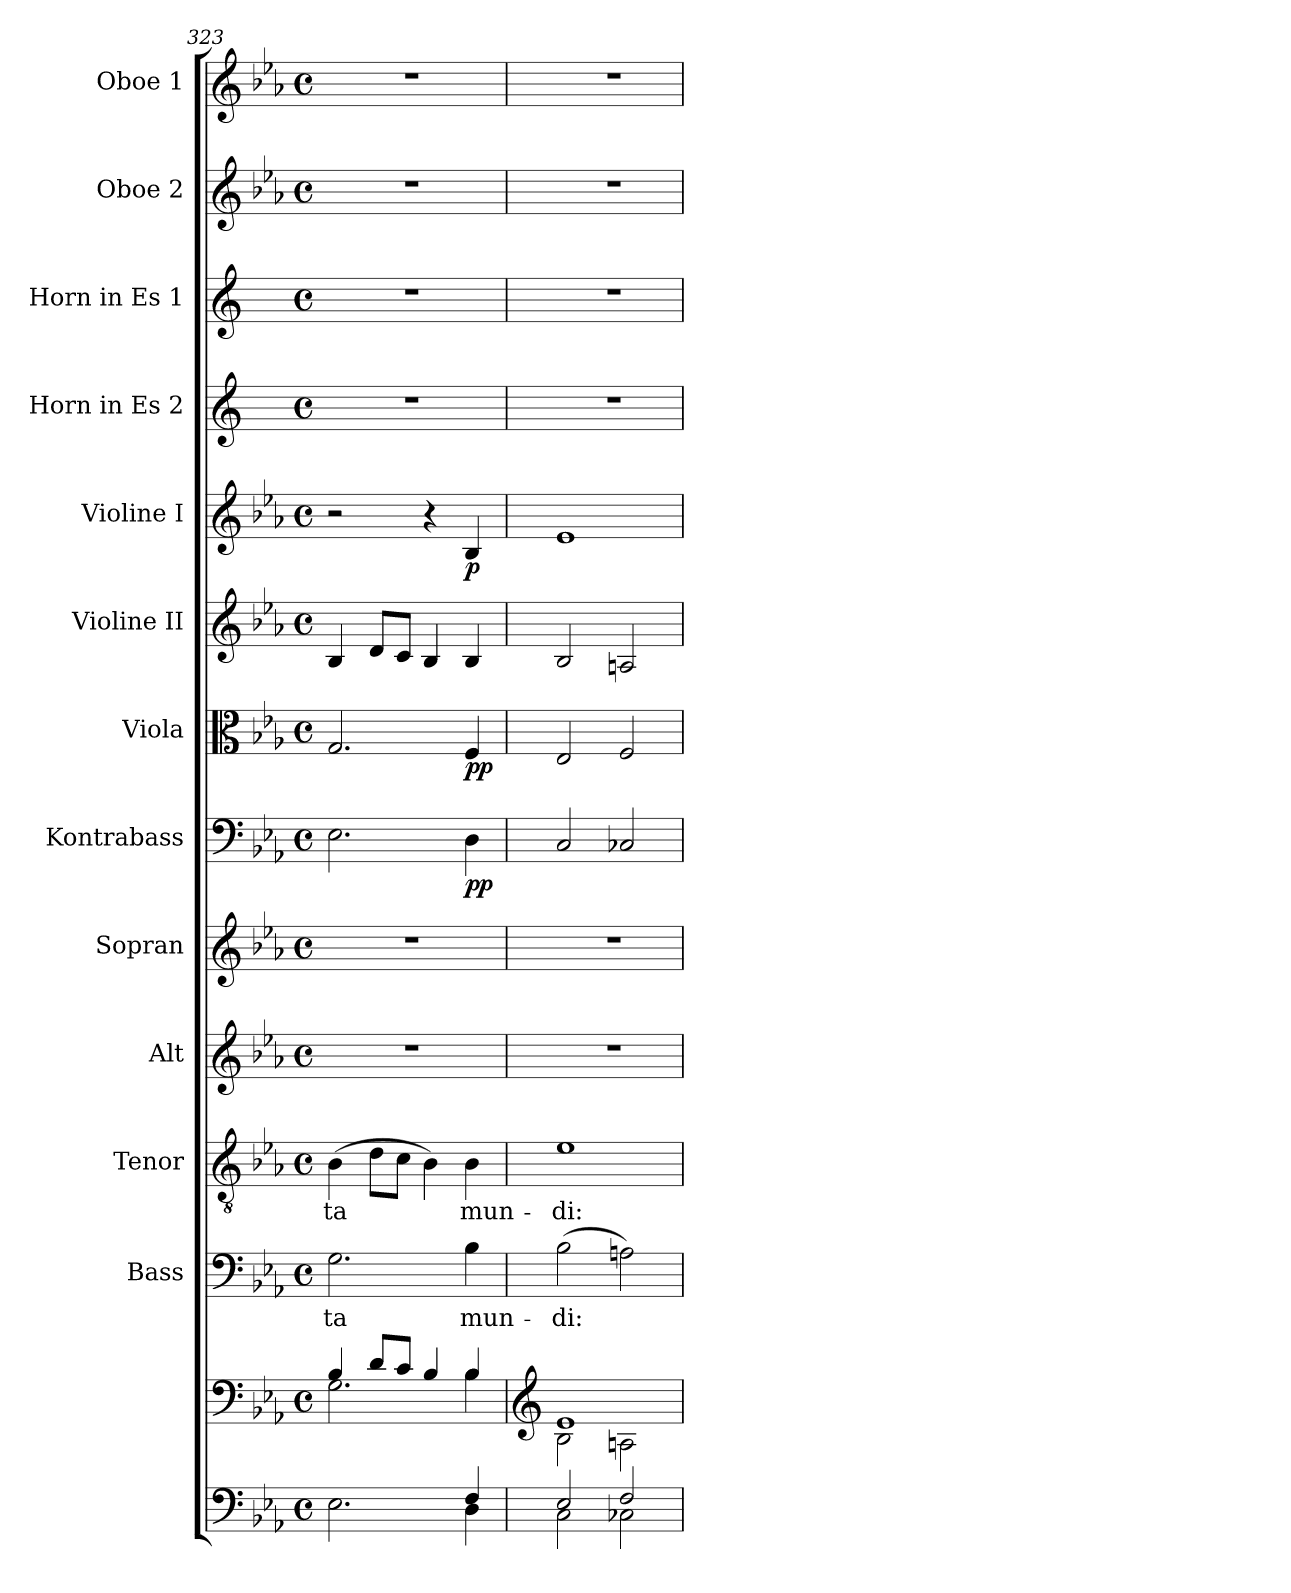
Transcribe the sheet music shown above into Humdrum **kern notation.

**kern	**kern	**kern	**text	**kern	**text	**kern	**kern	**kern	**dynam	**kern	**dynam	**kern	**kern	**dynam	**kern	**kern	**kern	**kern
*part13	*part13	*part12	*part12	*part11	*part11	*part10	*part9	*part8	*part8	*part7	*part7	*part6	*part5	*part5	*part4	*part3	*part2	*part1
*staff14	*staff13	*staff12	*staff12	*staff11	*staff11	*staff10	*staff9	*staff8	*staff8	*staff7	*staff7	*staff6	*staff5	*staff5	*staff4	*staff3	*staff2	*staff1
*	*	*I"Bass	*	*I"Tenor	*	*I"Alt	*I"Sopran	*I"Kontrabass	*	*I"Viola	*	*I"Violine II	*I"Violine I	*	*I"Horn in Es 2	*I"Horn in Es 1	*I"Oboe 2	*I"Oboe 1
*	*	*I'B.	*	*I'T.	*	*I'A.	*I'S.	*I'Kb.	*	*I'Vla.	*	*I'Vl. II	*I'Vl. I	*	*I'Hr. 2	*I'Hr. 1	*I'Ob. 2	*I'Ob. 1
*clefF4	*clefF4	*clefF4	*	*clefGv2	*	*clefG2	*clefG2	*clefF4	*	*clefC3	*	*clefG2	*clefG2	*	*clefG2	*clefG2	*clefG2	*clefG2
*	*	*	*	*	*	*	*	*ITrd7c12	*	*	*	*	*	*	*ITrd5c9	*ITrd5c9	*	*
*k[b-e-a-]	*k[b-e-a-]	*k[b-e-a-]	*	*k[b-e-a-]	*	*k[b-e-a-]	*k[b-e-a-]	*k[b-e-a-]	*	*k[b-e-a-]	*	*k[b-e-a-]	*k[b-e-a-]	*	*k[b-e-a-]	*k[b-e-a-]	*k[b-e-a-]	*k[b-e-a-]
*E-:	*E-:	*E-:	*	*E-:	*	*E-:	*E-:	*E-:	*	*E-:	*	*E-:	*E-:	*	*E-:	*E-:	*E-:	*E-:
*M4/4	*M4/4	*M4/4	*	*M4/4	*	*M4/4	*M4/4	*M4/4	*	*M4/4	*	*M4/4	*M4/4	*	*M4/4	*M4/4	*M4/4	*M4/4
*met(c)	*met(c)	*met(c)	*	*met(c)	*	*met(c)	*met(c)	*met(c)	*	*met(c)	*	*met(c)	*met(c)	*	*met(c)	*met(c)	*met(c)	*met(c)
=323	=323	=323	=323	=323	=323	=323	=323	=323	=323	=323	=323	=323	=323	=323	=323	=323	=323	=323
*^	*^	*	*	*	*	*	*	*	*	*	*	*	*	*	*	*	*	*
!	!	!	!	!	!LO:LY:b	!	!LO:LY:b	!	!	!	!	!	!	!	!	!	!	!	!	!
2.ryy	2.E-\	4B-/	2.G\	2.G\	-ta	(>4B-\	-ta	1r	1r	2.EE-\	.	2.G/	.	4B-/	2r	.	1r	1r	1r	1r
.	.	8d/L	.	.	.	8d\L	.	.	.	.	.	.	.	8d/L	.	.	.	.	.	.
.	.	8c/J	.	.	.	8c\J	.	.	.	.	.	.	.	8c/J	.	.	.	.	.	.
.	.	4B-/	.	.	.	4B-\)	.	.	.	.	.	.	.	4B-/	4r	.	.	.	.	.
!	!	!	!	!	!LO:LY:b	!	!LO:LY:b	!	!	!	!LO:DY:b	!	!LO:DY:b	!	!	!LO:DY:b	!	!	!	!
4F/	4D\	4B-/	4B-\	4B-\	mun-	4B-\	mun-	.	.	4DD\	pp	4F/	pp	4B-/	4B-/	p	.	.	.	.
=324	=324	=324	=324	=324	=324	=324	=324	=324	=324	=324	=324	=324	=324	=324	=324	=324	=324	=324	=324	=324
*	*	*clefG2	*	*	*	*	*	*	*	*	*	*	*	*	*	*	*	*	*	*
!	!	!	!	!	!LO:LY:b	!	!LO:LY:b	!	!	!	!	!	!	!	!	!	!	!	!	!
2E-/	2C\	1e-	2B-\	(>2B-\	-di:	1e-	-di:	1r	1r	2CC/	.	2E-/	.	2B-/	1e-	.	1r	1r	1r	1r
2F/	2C-X\	.	2An\	2An\)	.	.	.	.	.	2CC-X/	.	2F/	.	2An/	.	.	.	.	.	.
*v	*v	*	*	*	*	*	*	*	*	*	*	*	*	*	*	*	*	*	*	*
*	*v	*v	*	*	*	*	*	*	*	*	*	*	*	*	*	*	*	*	*
=	=	=	=	=	=	=	=	=	=	=	=	=	=	=	=	=	=	=
*-	*-	*-	*-	*-	*-	*-	*-	*-	*-	*-	*-	*-	*-	*-	*-	*-	*-	*-
